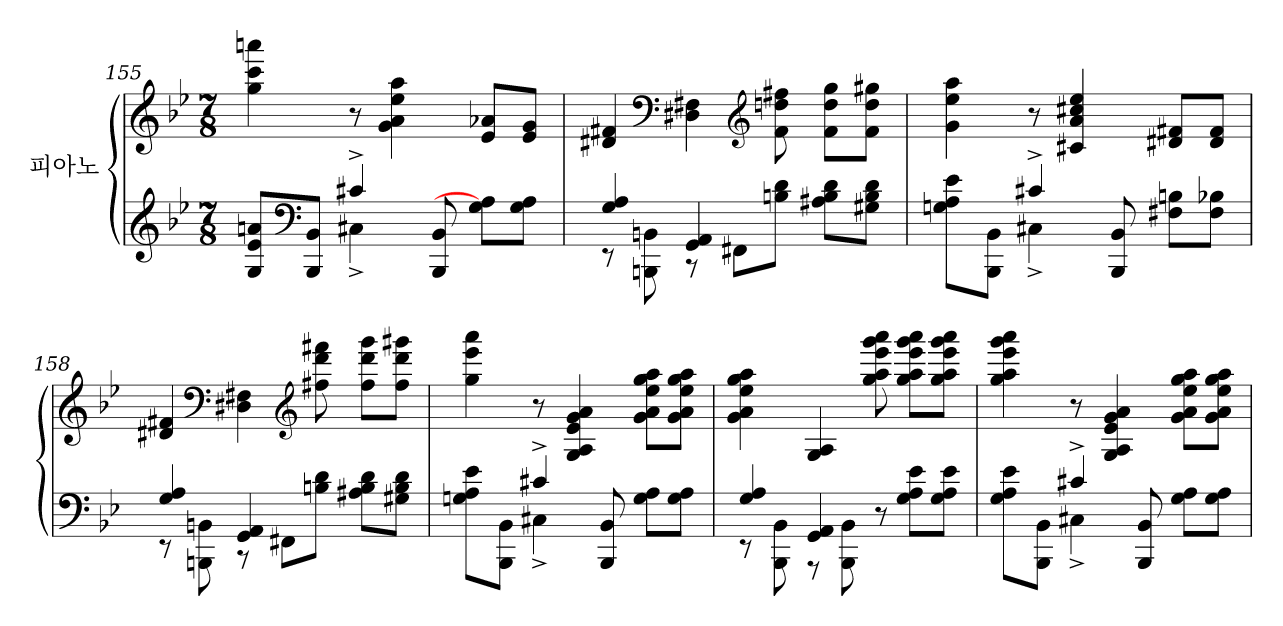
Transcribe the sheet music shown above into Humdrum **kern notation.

**kern	**kern
*part1	*part1
*staff2	*staff1
*I"피아노	*
*clefG2	*clefG2
*k[b-e-]	*k[b-e-]
*B-:	*B-:
*M7/8	*M7/8
=155	=155
*^	*
8G/ 8e-/ 8an/L	4ryy	4gg\ 4ccc\ 4aaan\
*clefF4	*	*
8BBB-/ 8BB-/J	.	.
4c#X^/	4C#X^\	8r
.	.	4g\ 4a\ 4ee-\ 4aa\
8BBB-/ 8BB-/	8ryy	.
4ryy	8G\ 8An\]L	8e-/ 8a-X/L
.	8G\ 8A\J	8e-/ 8g/J
=156	=156	=156
4G/ 4A/	8rEE	4d#X/ 4f#X/
.	8BBBn\ 8BBn\	.
*	*	*clefF4
4GG/ 4AA/	8rCC	4D#X\ 4F#X\
.	8FF#X\L	.
*	*	*clefG2
4.ryy	8Bn\ 8d\J	8f#\ 8ddn\ 8ff#X\
.	8A#X\ 8B\ 8d\L	8f#\ 8dd\ 8gg\L
.	8G#X\ 8B\ 8d\J	8f#\ 8dd\ 8gg#X\J
!!LO:LB:g=z
=157	=157	=157
8Gn\ 8A\ 8e-\L	4ryy	4g\ 4ee-\ 4aa\
8BBB-\ 8BB-\J	.	.
4c#X^/	4C#X^\	8r
.	.	4c#X/ 4a/ 4cc#X/ 4ee-/
8BBB-/ 8BB-/	8ryy	.
4ryy	8F#X\ 8Bn\L	8d#X/ 8f#X/L
.	8F#\ 8B-X\J	8d#/ 8f#/J
=158	=158	=158
4G/ 4A/	8rEE	4d#X/ 4f#X/
.	8BBBn\ 8BBn\	.
*	*	*clefF4
4GG/ 4AA/	8rCC	4D#X\ 4F#X\
.	8FF#X\L	.
*	*	*clefG2
4.ryy	8Bn\ 8d\J	8ff#X\ 8ddd\ 8fff#X\
.	8A#X\ 8B\ 8d\L	8ff#\ 8ddd\ 8ggg\L
.	8G#X\ 8B\ 8d\J	8ff#\ 8ddd\ 8ggg#X\J
=159	=159	=159
8Gn\ 8A\ 8e-\L	4ryy	4gg\ 4eee-\ 4aaa\
8BBB-\ 8BB-\J	.	.
4c#X^/	4C#X^\	8r
.	.	4G/ 4A/ 4e-/ 4g/ 4a/
8BBB-/ 8BB-/	8ryy	.
4ryy	8G\ 8A\L	8g\ 8a\ 8ee-\ 8gg\ 8aa\L
.	8G\ 8A\J	8g\ 8a\ 8ee-\ 8gg\ 8aa\J
=160	=160	=160
4G/ 4A/	8rEE	4g\ 4a\ 4ee-\ 4gg\ 4aa\
.	8BBB-\ 8BB-\	.
4GG/ 4AA/	8rAAA	4G/ 4A/
.	8BBB-\ 8BB-\	.
4.ryy	8r	8gg\ 8aa\ 8eee-\ 8ggg\ 8aaa\
.	8G\ 8A\ 8e-\L	8gg\ 8aa\ 8eee-\ 8ggg\ 8aaa\L
.	8G\ 8A\ 8e-\J	8gg\ 8aa\ 8eee-\ 8ggg\ 8aaa\J
!!LO:PB:g=z
=161	=161	=161
8G\ 8A\ 8e-\L	4ryy	4gg\ 4aa\ 4eee-\ 4ggg\ 4aaa\
8BBB-\ 8BB-\J	.	.
4c#X^/	4C#X^\	8r
.	.	4G/ 4A/ 4e-/ 4g/ 4a/
8BBB-/ 8BB-/	8ryy	.
4ryy	8G\ 8A\L	8g\ 8a\ 8ee-\ 8gg\ 8aa\L
.	8G\ 8A\J	8g\ 8a\ 8ee-\ 8gg\ 8aa\J
*v	*v	*
=	=
*-	*-
